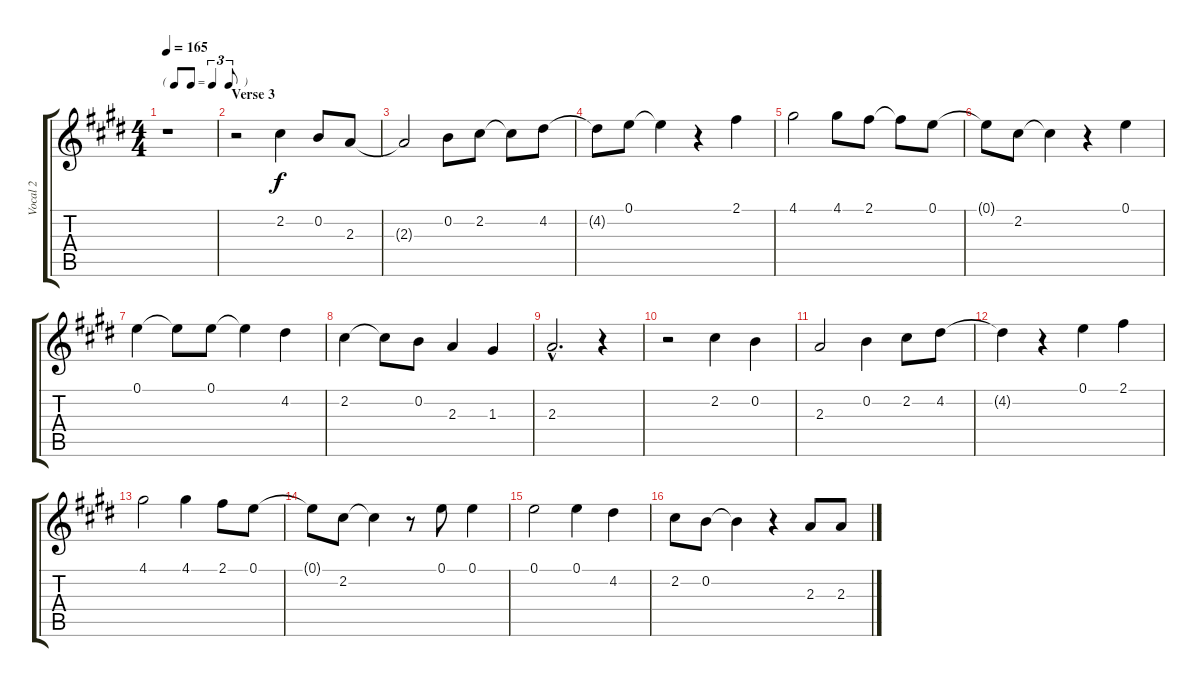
\track ("Vocal 2" "Vocal 2") {instrument contrabass}
\staff {score tabs}
\tuning (E4 B3 G3 D3 A2 E2) {hide}
\ts (4 4)
\tf triplet8th
\tempo 165
\clef g2
\ks e
r.1{dy f} |
\section ("" "Verse 3")
r.2 2.2.4 0.2.8 2.3.8 |
2.3{t}.2 0.2.8 2.2.8 2.2{t}.8 4.2.8 |
4.2{t}.8 0.1.8 0.1{t}.4 r.4 2.1.4 |
4.1.2 4.1.8 2.1.8 2.1{t}.8 0.1.8 |
0.1{t}.8 2.2.8 2.2{t}.4 r.4 0.1.4 |
0.1.4 0.1{t}.8 0.1.8 0.1{t}.4 4.2.4 |
2.2.4 2.2{t}.8 0.2.8 2.3.4 1.3.4 |
2.3{hac}.2{d} r.4 |
r.2 2.2.4 0.2.4 |
2.3.2 0.2.4 2.2.8 4.2.8 |
4.2{t}.4 r.4 0.1.4 2.1.4 |
4.1.2 4.1.4 2.1.8 0.1.8 |
0.1{t}.8 2.2.8 2.2{t}.4 r.8 0.1.8 0.1.4 |
0.1.2 0.1.4 4.2.4 |
2.2.8 0.2.8 0.2{t}.4 r.4 2.3.8 2.3.8
